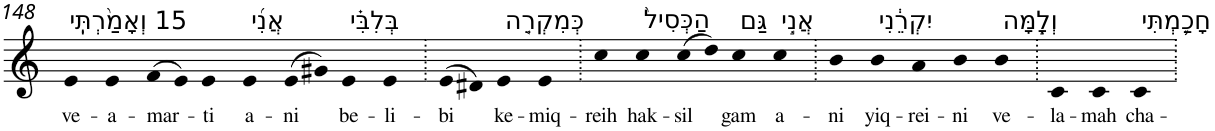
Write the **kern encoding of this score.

**kern	**text
*part1	*part1
*staff1	*staff1
*I"Piano	*
*I'Pno	*
!!LO:PB:g=z
*clefG2	*
*k[]	*
=148	=148
!LO:TX:a:t=15 וְאָמַ֨רְתִּֽי	!
!	!LO:LY:b
4e	ve-
!	!LO:LY:b
4e	-a-
!	!LO:LY:b
(>8f	-mar-
8e)	.
!	!LO:LY:b
4e	-ti
!LO:TX:a:t=אֲנִ֜י	!
!	!LO:LY:b
4e	a-
!	!LO:LY:b
(>8e	-ni
8g#X)	.
!LO:TX:a:t=בְּלִבִּ֗י	!
!	!LO:LY:b
4e	be-
!	!LO:LY:b
4e	-li-
=149.	=149.
!	!LO:LY:b
(>8e	-bi
8d#X)	.
!LO:TX:a:t=כְּמִקְרֵ֤ה	!
!	!LO:LY:b
4e	ke-
!	!LO:LY:b
4e	-miq-
=150.	=150.
!	!LO:LY:b
4cc	-reih
!LO:TX:a:t=הַכְּסִיל֙	!
!	!LO:LY:b
4cc	hak-
!	!LO:LY:b
(>8cc	-sil
8dd)	.
!LO:TX:a:t=גַּם	!
!	!LO:LY:b
4cc	gam
!LO:TX:a:t=אֲנִ֣י	!
!	!LO:LY:b
4cc	a-
=151.	=151.
!	!LO:LY:b
4b	-ni
!LO:TX:a:t=יִקְרֵ֔נִי	!
!	!LO:LY:b
4b	yiq-
!	!LO:LY:b
4a	-rei-
!	!LO:LY:b
4b	-ni
!LO:TX:a:t=וְלָ֧מָּה	!
!	!LO:LY:b
4b	ve-
=152.	=152.
!	!LO:LY:b
4c	-la-
!	!LO:LY:b
4c	-mah
!LO:TX:a:t=חָכַ֛מְתִּי	!
!	!LO:LY:b
4c	cha-
=.	=.
*-	*-
